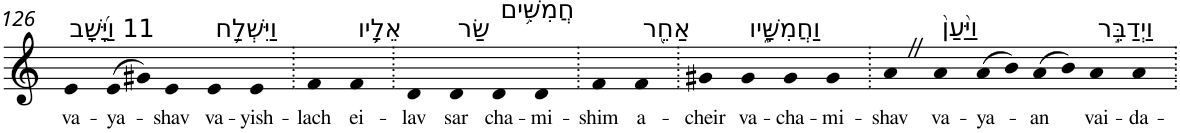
**kern	**text
*part1	*part1
*staff1	*staff1
*I"Piano	*
*I'Pno	*
!!LO:PB:g=z
*clefG2	*
*k[]	*
=126	=126
!LO:TX:a:t=11 וַיָּ֜שָׁב	!
!	!LO:LY:b
4e	va-
!	!LO:LY:b
(>8e	-ya-
8g#X)	.
!	!LO:LY:b
4e	-shav
!LO:TX:a:t=וַיִּשְׁלַ֥ח	!
!	!LO:LY:b
4e	va-
!	!LO:LY:b
4e	-yish-
=127.	=127.
!	!LO:LY:b
4f	-lach
!LO:TX:a:t=אֵלָ֛יו	!
!	!LO:LY:b
4f	ei-
=128.	=128.
!	!LO:LY:b
4d	-lav
!LO:TX:a:t=שַׂר	!
!	!LO:LY:b
4d	sar
!LO:TX:a:t=חֲמִשִּׁ֥ים	!
!	!LO:LY:b
4d	cha-
!	!LO:LY:b
4d	-mi-
=129.	=129.
!	!LO:LY:b
4f	-shim
!LO:TX:a:t=אַחֵ֖ר	!
!	!LO:LY:b
4f	a-
=130.	=130.
!	!LO:LY:b
4g#X	-cheir
!LO:TX:a:t=וַחֲמִשָּׁ֑יו	!
!	!LO:LY:b
4g#	va-
!	!LO:LY:b
4g#	-cha-
!	!LO:LY:b
4g#	-mi-
=131.	=131.
!	!LO:LY:b
4aZ	-shav
!LO:TX:a:t=וַיַּ֙עַן֙	!
!	!LO:LY:b
4a	va-
!	!LO:LY:b
(>8a	-ya-
8b)	.
!	!LO:LY:b
(>8a	-an
8b)	.
!LO:TX:a:t=וַיְדַבֵּ֣ר	!
!	!LO:LY:b
4a	vai-
!	!LO:LY:b
4a	-da-
=.	=.
*-	*-
